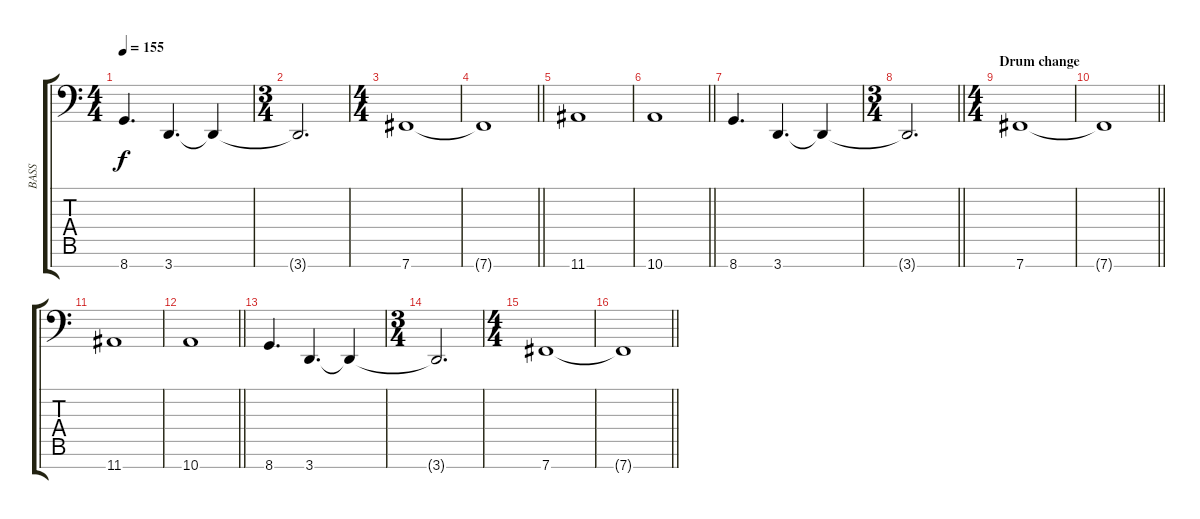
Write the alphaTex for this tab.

\track ("BASS" "BASS") {instrument electricbassfinger}
\staff {score tabs}
\tuning (E3 B2 G2 D2 A1 D1 B0) {hide}
\ts (4 4)
\tempo 155
\clef f4
\ks c
8.7.4{d dy f} 3.7.4{d} 3.7{t}.4 |
\ts (3 4)
3.7{t}.2{d} |
\ts (4 4)
7.7.1 |
\barLineRight lightlight
7.7{t}.1 |
11.7.1 |
\barLineRight lightlight
10.7.1 |
8.7.4{d} 3.7.4{d} 3.7{t}.4 |
\ts (3 4)
\barLineRight lightlight
3.7{t}.2{d} |
\ts (4 4)
\section ("" "Drum change")
7.7.1 |
\barLineRight lightlight
7.7{t}.1 |
11.7.1 |
\barLineRight lightlight
10.7.1 |
8.7.4{d} 3.7.4{d} 3.7{t}.4 |
\ts (3 4)
3.7{t}.2{d} |
\ts (4 4)
7.7.1 |
\barLineRight lightlight
7.7{t}.1
